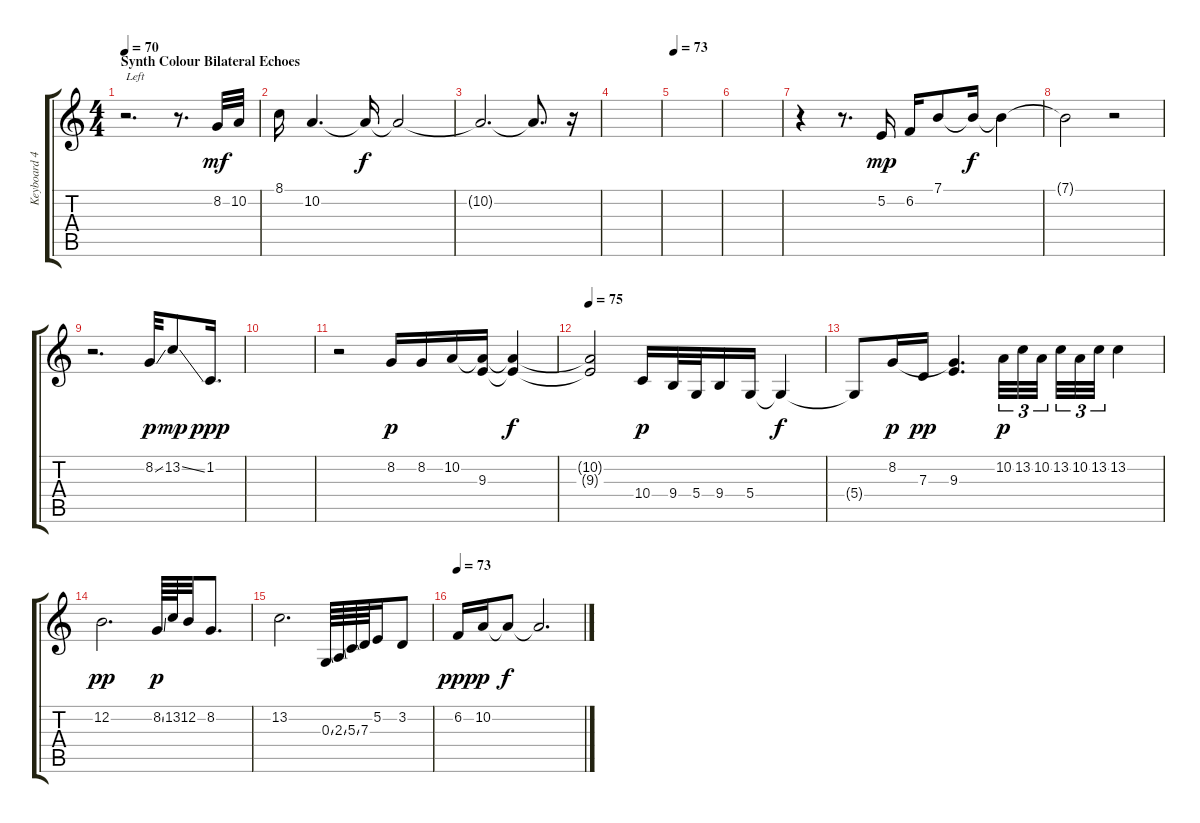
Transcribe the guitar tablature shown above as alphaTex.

\track ("Keyboard 4 LC" "Keyboard 4") {instrument lead2sawtooth}
\staff {score tabs}
\tuning (E4 B3 G3 D3 A2 E2) {hide}
\ts (4 4)
\section ("" "Synth Colour Bilateral Echoes")
\tempo 70
\tempo 71
\tempo 70
\clef g2
\ks c
r.2{d txt "Left" dy mf balance 0 instrument lead2sawtooth} r.8{d} 8.2.32 10.2.32 |
8.1.16 10.2.4{d} 10.2{t}.16{dy f} 10.2{t}.2 |
10.2{t}.2{d} 10.2{t}.8{d} r.16 |
|
\tempo 73
|
|
r.4 r.8{d} 5.2.16{dy mp} 6.2.16 7.1.8 7.1{t}.16{dy f} 7.1{t}.4 |
7.1{t}.2 r.2 |
r.2{d} 8.2{ss}.32{dy p} 13.2{ss}.8{dy mp} 1.2.16{d dy ppp} |
|
r.2 8.2.16{dy p} 8.2.16 10.2.16 (10.2{t} 9.3).16 (10.2{t} 9.3{t}).4{dy f} |
\tempo 75
(10.2{t} 9.3{t}).2 10.4.16{dy p} 9.4.32 5.4.32 9.4.16 5.4.16 5.4{t}.4{dy f} |
5.4{t}.8 8.2.16{dy p} 7.3.16{dy pp} (8.2{t} 9.3).4{d} 10.2.32{tu (3 2) dy p} 13.2.32{tu (3 2)} 10.2.32{tu (3 2)} 13.2.32{tu (3 2)} 10.2.32{tu (3 2)} 13.2.32{tu (3 2)} 13.2.4 |
12.2.2{d dy pp} 8.2{ss}.64{dy p} 13.2.64 12.2.32 8.2.8{d} |
13.2.2{d} 0.3{ss}.64 2.3{ss}.64 5.3{ss}.64 7.3.64 5.2.16 3.2.8 |
\tempo 73
6.2.16{dy ppp} 10.2.16{dy p} 10.2{t}.8{dy f} 10.2{t}.2{d}
